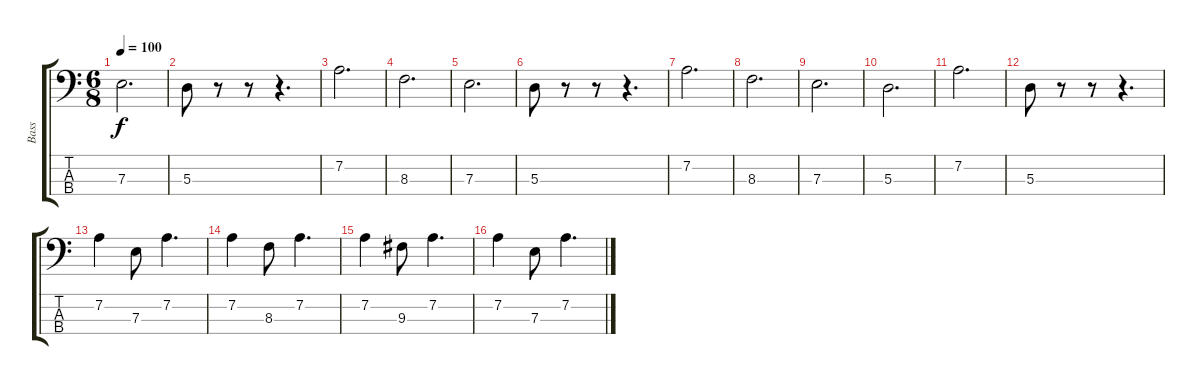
\track ("Bass" "Bass") {instrument electricbassfinger}
\staff {score tabs}
\tuning (G2 D2 A1 E1) {hide}
\ts (6 8)
\tempo 100
\clef f4
\ks c
7.3.2{d dy f} |
5.3.8 r.8 r.8 r.4{d} |
7.2.2{d} |
8.3.2{d} |
7.3.2{d} |
5.3.8 r.8 r.8 r.4{d} |
7.2.2{d} |
8.3.2{d} |
7.3.2{d} |
5.3.2{d} |
7.2.2{d} |
5.3.8 r.8 r.8 r.4{d} |
7.2.4 7.3.8 7.2.4{d} |
7.2.4 8.3.8 7.2.4{d} |
7.2.4 9.3.8 7.2.4{d} |
7.2.4 7.3.8 7.2.4{d}
